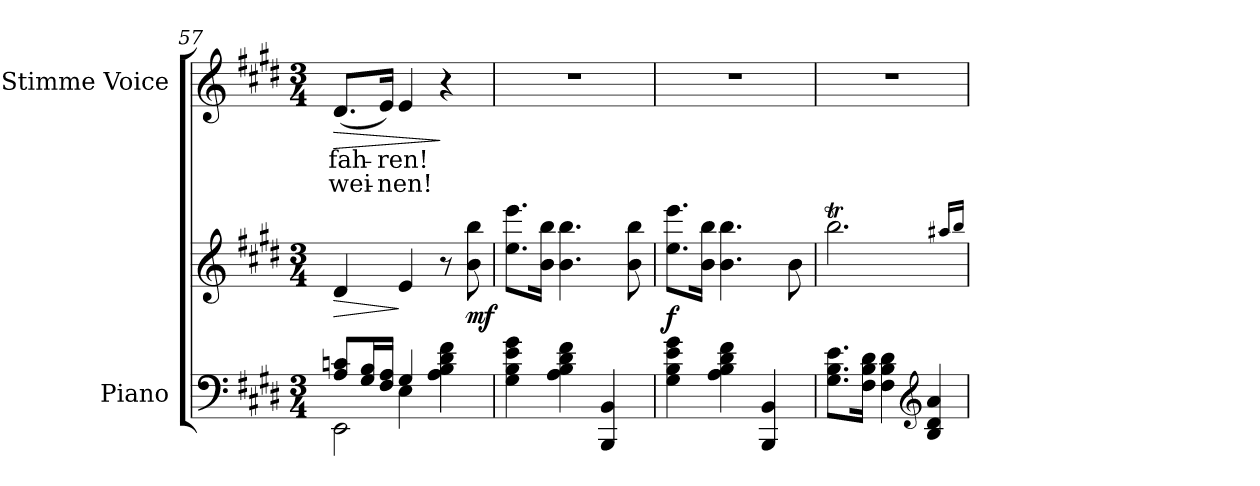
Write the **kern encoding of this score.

**kern	**kern	**dynam	**kern	**text	**text	**dynam
*part2	*part2	*part2	*part1	*part1	*part1	*part1
*staff3	*staff2	*staff2/3	*staff1	*staff1	*staff1	*staff1
*I"Piano	*	*	*I"Stimme Voice	*	*	*
*I'Pno	*	*	*	*	*	*
*clefF4	*clefG2	*	*clefG2	*	*	*
*k[f#c#g#d#]	*k[f#c#g#d#]	*	*k[f#c#g#d#]	*	*	*
*M3/4	*M3/4	*	*M3/4	*	*	*
*MM54	*MM54	*	*MM54	*	*	*
=57	=57	=57	=57	=57	=57	=57
*^	*	*	*	*	*	*
*	*^	*	*	*	*	*	*
!	!	!	!	!LO:HP:b	!	!LO:LY:b	!LO:LY:b	!LO:HP:b
8A/ 8cn/L	4rEEyy	2EE\	4d#/	>	(<8.d#/L	-fah-	wei-	>
16G#/ 16B/L	.	.	.	.	.	.	.	.
16F#/ 16A/JJ	.	.	.	.	16e/Jk)	.	.	.
!	!	!	!	!	!	!LO:LY:b	!LO:LY:b	!
4G#/	4E\	.	4e/	]	4e/	-ren!	-nen!	.
*	*	*	*	*	*MM66	*	*	*
4ryy	4A\ 4B\ 4d#\ 4f#\	4ryy	8r	.	4r	.	.	]
!	!	!	!	!LO:DY:b	!	!	!	!
.	.	.	8b\ 8bb\	mf	.	.	.	.
*v	*v	*v	*	*	*	*	*	*
!!LO:LB:g=z
=58	=58	=58	=58	=58	=58	=58
4G#\ 4B\ 4e\ 4g#\	8.ee\ 8.eee\L	.	2.r	.	.	.
.	16b\ 16bb\Jk	.	.	.	.	.
4A\ 4B\ 4d#\ 4f#\	4.b\ 4.bb\	.	.	.	.	.
4BBB/ 4BB/	.	.	.	.	.	.
.	8b\ 8bb\	.	.	.	.	.
=59	=59	=59	=59	=59	=59	=59
!	!	!LO:DY:a=2	!	!	!	!
4G#\ 4B\ 4e\ 4g#\	8.ee\ 8.eee\L	f	2.r	.	.	.
.	16b\ 16bb\Jk	.	.	.	.	.
4A\ 4B\ 4d#\ 4f#\	4.b\ 4.bb\	.	.	.	.	.
4BBB/ 4BB/	.	.	.	.	.	.
.	8b\	.	.	.	.	.
=60	=60	=60	=60	=60	=60	=60
8.G#\ 8.B\ 8.e\L	2.bbT\	.	2.r	.	.	.
16F#\ 16B\ 16d#\Jk	.	.	.	.	.	.
4F#\ 4B\ 4d#\	.	.	.	.	.	.
*clefG2	*	*	*	*	*	*
4B/ 4d#/ 4a/	.	.	.	.	.	.
.	16qaa#X/LL	.	.	.	.	.
.	16qbb/JJ	.	.	.	.	.
=	=	=	=	=	=	=
*-	*-	*-	*-	*-	*-	*-
